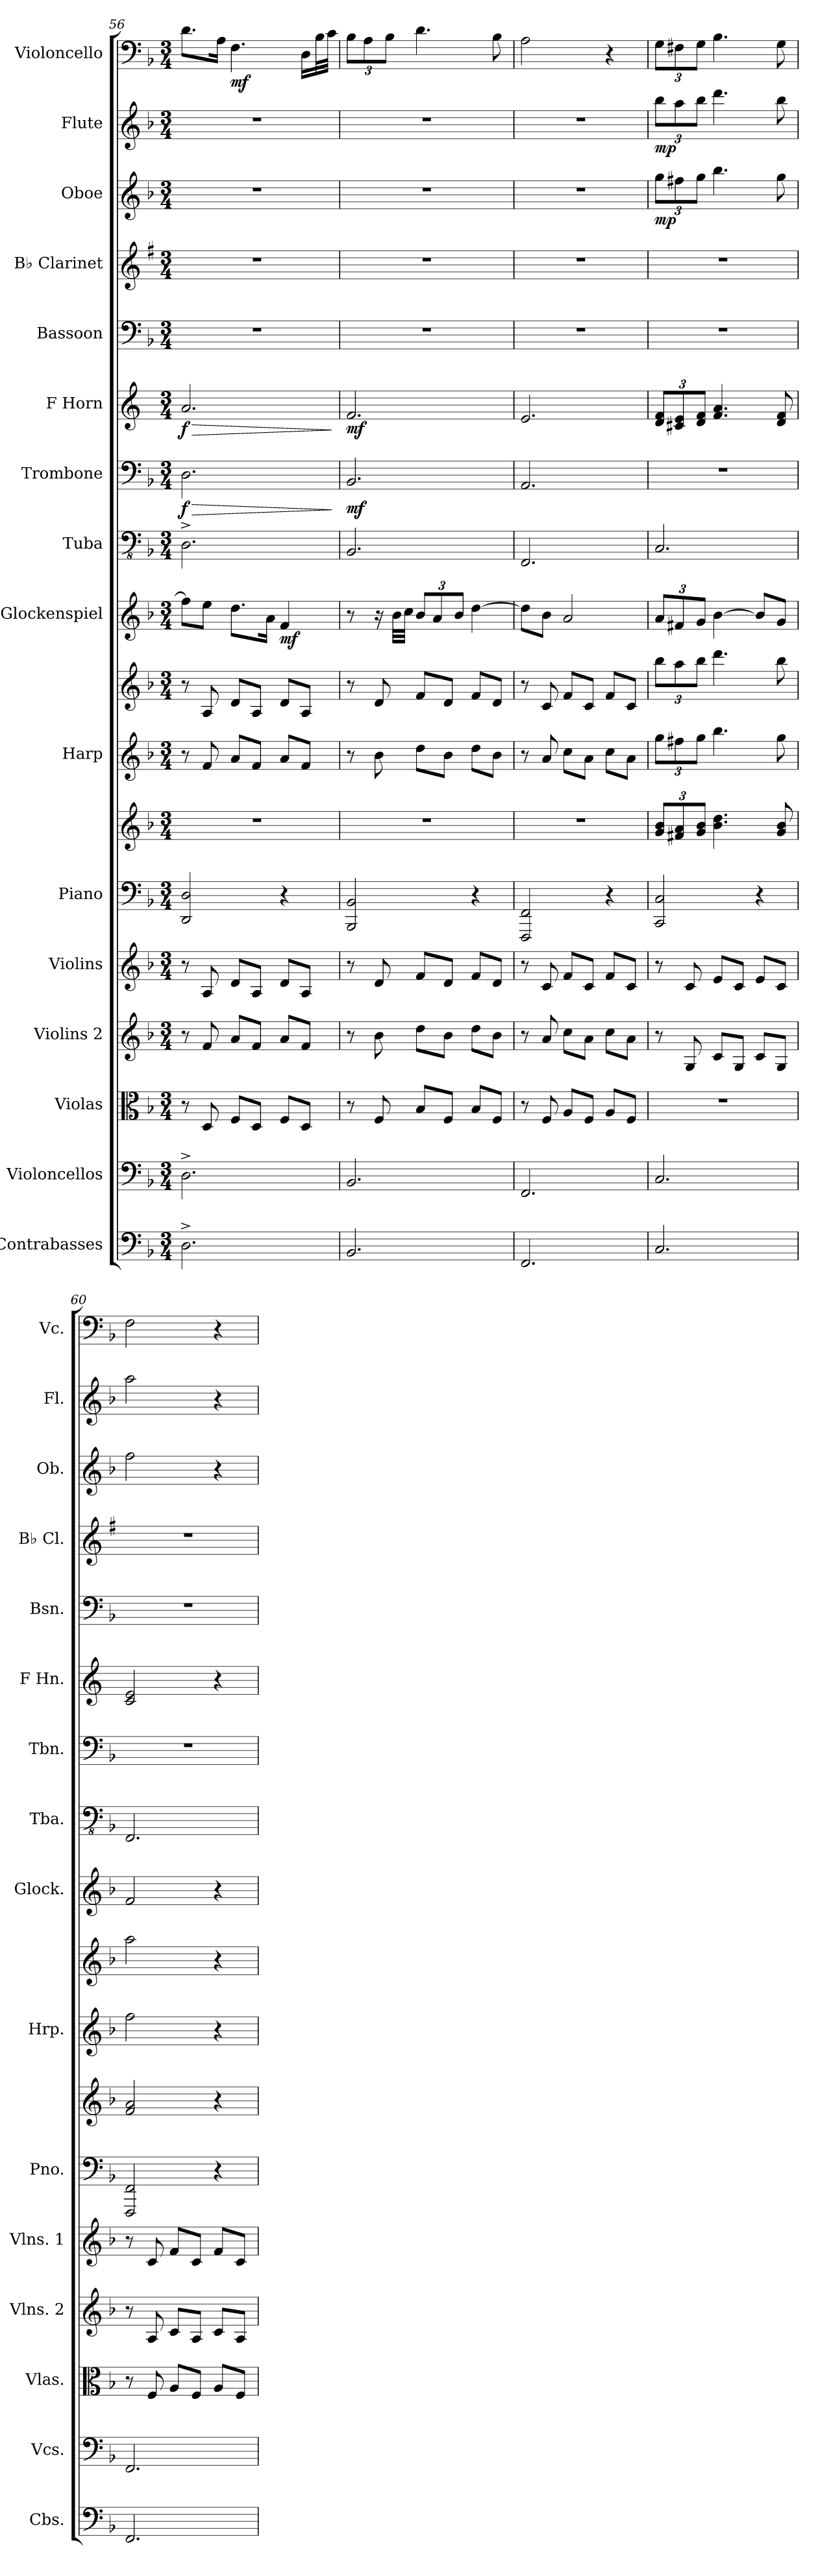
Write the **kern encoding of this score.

**kern	**kern	**kern	**kern	**kern	**kern	**kern	**kern	**kern	**kern	**dynam	**kern	**kern	**dynam	**kern	**dynam	**kern	**kern	**kern	**dynam	**kern	**dynam	**kern	**dynam
*part16	*part15	*part14	*part13	*part12	*part11	*part11	*part10	*part10	*part9	*part9	*part8	*part7	*part7	*part6	*part6	*part5	*part4	*part3	*part3	*part2	*part2	*part1	*part1
*staff18	*staff17	*staff16	*staff15	*staff14	*staff13	*staff12	*staff11	*staff10	*staff9	*staff9	*staff8	*staff7	*staff7	*staff6	*staff6	*staff5	*staff4	*staff3	*staff3	*staff2	*staff2	*staff1	*staff1
*I"Contrabasses	*I"Violoncellos	*I"Violas	*I"Violins 2	*I"Violins	*I"Piano	*	*I"Harp	*	*I"Glockenspiel	*	*I"Tuba	*I"Trombone	*	*I"F Horn	*	*I"Bassoon	*I"B♭ Clarinet	*I"Oboe	*	*I"Flute	*	*I"Violoncello	*
*I'Cbs.	*I'Vcs.	*I'Vlas.	*I'Vlns. 2	*I'Vlns. 1	*I'Pno.	*	*I'Hrp.	*	*I'Glock.	*	*I'Tba.	*I'Tbn.	*	*I'F Hn.	*	*I'Bsn.	*I'B♭ Cl.	*I'Ob.	*	*I'Fl.	*	*I'Vc.	*
*clefF4	*clefF4	*clefC3	*clefG2	*clefG2	*clefF4	*clefG2	*clefG2	*clefG2	*clefG2	*	*clefFv4	*clefF4	*	*clefG2	*	*clefF4	*clefG2	*clefG2	*	*clefG2	*	*clefF4	*
*ITrd7c12	*	*	*	*	*	*	*	*	*ITrd-14c-24	*	*	*	*	*ITrd4c7	*	*	*ITrd1c2	*	*	*	*	*	*
*k[b-]	*k[b-]	*k[b-]	*k[b-]	*k[b-]	*k[b-]	*k[b-]	*k[b-]	*k[b-]	*k[b-]	*	*k[b-]	*k[b-]	*	*k[b-]	*	*k[b-]	*k[b-]	*k[b-]	*	*k[b-]	*	*k[b-]	*
*M3/4	*M3/4	*M3/4	*M3/4	*M3/4	*M3/4	*M3/4	*M3/4	*M3/4	*M3/4	*	*M3/4	*M3/4	*	*M3/4	*	*M3/4	*M3/4	*M3/4	*	*M3/4	*	*M3/4	*
=56	=56	=56	=56	=56	=56	=56	=56	=56	=56	=56	=56	=56	=56	=56	=56	=56	=56	=56	=56	=56	=56	=56	=56
!	!	!	!	!	!	!	!	!	!	!	!	!	!LO:HP:b	!	!LO:HP:b	!	!	!	!	!	!	!	!
!	!	!	!	!	!	!	!	!	!	!	!	!	!LO:DY:n=1:b	!	!LO:DY:n=1:b	!	!	!	!	!	!	!	!
2.DD^\	2.D^\	8r	8r	8r	2DD/ 2D/	2.r	8r	8r	8ffff\L]	.	2.DD^\	2.D\	> f	2.d/	> f	2.r	2.r	2.r	.	2.r	.	8.d\L	.
.	.	8D/	8f/	8A/	.	.	8f/	8A/	8eeee\J	.	.	.	.	.	.	.	.	.	.	.	.	.	.
.	.	.	.	.	.	.	.	.	.	.	.	.	.	.	.	.	.	.	.	.	.	16A\Jk	.
!	!	!	!	!	!	!	!	!	!	!	!	!	!	!	!	!	!	!	!	!	!	!	!LO:DY:b
.	.	8F/L	8a/L	8d/L	.	.	8a/L	8d/L	8.dddd\L	.	.	.	.	.	.	.	.	.	.	.	.	4.F\	mf
.	.	8D/J	8f/J	8A/J	.	.	8f/J	8A/J	.	.	.	.	.	.	.	.	.	.	.	.	.	.	.
.	.	.	.	.	.	.	.	.	16aaa\Jk	.	.	.	.	.	.	.	.	.	.	.	.	.	.
!	!	!	!	!	!	!	!	!	!	!LO:DY:b	!	!	!	!	!	!	!	!	!	!	!	!	!
.	.	8F/L	8a/L	8d/L	4r	.	8a/L	8d/L	4fff/	mf	.	.	.	.	.	.	.	.	.	.	.	.	.
.	.	8D/J	8f/J	8A/J	.	.	8f/J	8A/J	.	.	.	.	.	.	.	.	.	.	.	.	.	16D\LL	.
.	.	.	.	.	.	.	.	.	.	.	.	.	.	.	.	.	.	.	.	.	.	32B-\L	.
.	.	.	.	.	.	.	.	.	.	.	.	.	.	.	.	.	.	.	.	.	.	32c\JJJ	.
.	.	.	.	.	.	.	.	.	.	.	.	.	]	.	]	.	.	.	.	.	.	.	.
=57	=57	=57	=57	=57	=57	=57	=57	=57	=57	=57	=57	=57	=57	=57	=57	=57	=57	=57	=57	=57	=57	=57	=57
*	*	*	*	*	*	*	*	*	*	*	*	*	*	*	*	*	*	*	*	*	*	*Xbrackettup	*
!	!	!	!	!	!	!	!	!	!	!	!	!	!LO:DY:b	!	!LO:DY:b	!	!	!	!	!	!	!	!
2.BBB-/	2.BB-/	8r	8r	8r	2BBB-/ 2BB-/	2.r	8r	8r	8r	.	2.BBB-/	2.BB-/	mf	2.B-/	mf	2.r	2.r	2.r	.	2.r	.	12B-\L	.
.	.	.	.	.	.	.	.	.	.	.	.	.	.	.	.	.	.	.	.	.	.	12A\	.
.	.	8F/	8b-\	8d/	.	.	8b-\	8d/	16r	.	.	.	.	.	.	.	.	.	.	.	.	.	.
.	.	.	.	.	.	.	.	.	.	.	.	.	.	.	.	.	.	.	.	.	.	12B-\J	.
.	.	.	.	.	.	.	.	.	32bbb-\LLL	.	.	.	.	.	.	.	.	.	.	.	.	.	.
.	.	.	.	.	.	.	.	.	32cccc\JJJ	.	.	.	.	.	.	.	.	.	.	.	.	.	.
*	*	*	*	*	*	*	*	*	*Xbrackettup	*	*	*	*	*	*	*	*	*	*	*	*	*	*
.	.	8B-/L	8dd\L	8f/L	.	.	8dd\L	8f/L	12bbb-/L	.	.	.	.	.	.	.	.	.	.	.	.	4.d\	.
.	.	.	.	.	.	.	.	.	12aaa/	.	.	.	.	.	.	.	.	.	.	.	.	.	.
.	.	8F/J	8b-\J	8d/J	.	.	8b-\J	8d/J	.	.	.	.	.	.	.	.	.	.	.	.	.	.	.
.	.	.	.	.	.	.	.	.	12bbb-/J	.	.	.	.	.	.	.	.	.	.	.	.	.	.
.	.	8B-/L	8dd\L	8f/L	4r	.	8dd\L	8f/L	[4dddd\	.	.	.	.	.	.	.	.	.	.	.	.	.	.
.	.	8F/J	8b-\J	8d/J	.	.	8b-\J	8d/J	.	.	.	.	.	.	.	.	.	.	.	.	.	8B-\	.
=58	=58	=58	=58	=58	=58	=58	=58	=58	=58	=58	=58	=58	=58	=58	=58	=58	=58	=58	=58	=58	=58	=58	=58
2.FFF/	2.FF/	8r	8r	8r	2FFF/ 2FF/	2.r	8r	8r	8dddd\L]	.	2.FFF/	2.AA/	.	2.A/	.	2.r	2.r	2.r	.	2.r	.	2A\	.
.	.	8F/	8a/	8c/	.	.	8a/	8c/	8bbb-\J	.	.	.	.	.	.	.	.	.	.	.	.	.	.
.	.	8A/L	8cc\L	8f/L	.	.	8cc\L	8f/L	2aaa/	.	.	.	.	.	.	.	.	.	.	.	.	.	.
.	.	8F/J	8a\J	8c/J	.	.	8a\J	8c/J	.	.	.	.	.	.	.	.	.	.	.	.	.	.	.
.	.	8A/L	8cc\L	8f/L	4r	.	8cc\L	8f/L	.	.	.	.	.	.	.	.	.	.	.	.	.	4r	.
.	.	8F/J	8a\J	8c/J	.	.	8a\J	8c/J	.	.	.	.	.	.	.	.	.	.	.	.	.	.	.
=59	=59	=59	=59	=59	=59	=59	=59	=59	=59	=59	=59	=59	=59	=59	=59	=59	=59	=59	=59	=59	=59	=59	=59
*	*	*	*	*	*	*Xbrackettup	*Xbrackettup	*Xbrackettup	*	*	*	*	*	*Xbrackettup	*	*	*	*Xbrackettup	*	*Xbrackettup	*	*	*
!	!	!	!	!	!	!	!	!	!	!	!	!	!	!	!	!	!	!	!LO:DY:b	!	!LO:DY:b	!	!
2.CC/	2.C/	2.r	8r	8r	2CC/ 2C/	12g/ 12b-/L	12gg\L	12bb-\L	12aaa/L	.	2.CC/	2.r	.	12G/ 12B-/L	.	2.r	2.r	12gg\L	mp	12bb-\L	mp	12G\L	.
.	.	.	.	.	.	12f#X/ 12a/	12ff#X\	12aa\	12fff#X/	.	.	.	.	12F#X/ 12A/	.	.	.	12ff#X\	.	12aa\	.	12F#X\	.
.	.	.	8G/	8c/	.	.	.	.	.	.	.	.	.	.	.	.	.	.	.	.	.	.	.
.	.	.	.	.	.	12g/ 12b-/J	12gg\J	12bb-\J	12ggg/J	.	.	.	.	12G/ 12B-/J	.	.	.	12gg\J	.	12bb-\J	.	12G\J	.
.	.	.	8c/L	8e/L	.	4.b-\ 4.dd\	4.bb-\	4.ddd\	[4bbb-\	.	.	.	.	4.B-/ 4.d/	.	.	.	4.bb-\	.	4.ddd\	.	4.B-\	.
.	.	.	8G/J	8c/J	.	.	.	.	.	.	.	.	.	.	.	.	.	.	.	.	.	.	.
.	.	.	8c/L	8e/L	4r	.	.	.	8bbb-/L]	.	.	.	.	.	.	.	.	.	.	.	.	.	.
.	.	.	8G/J	8c/J	.	8g/ 8b-/	8gg\	8bb-\	8ggg/J	.	.	.	.	8G/ 8B-/	.	.	.	8gg\	.	8bb-\	.	8G\	.
=60	=60	=60	=60	=60	=60	=60	=60	=60	=60	=60	=60	=60	=60	=60	=60	=60	=60	=60	=60	=60	=60	=60	=60
2.FFF/	2.FF/	8r	8r	8r	2FFF/ 2FF/	2f/ 2a/	2ff\	2aa\	2fff/	.	2.FFF/	2.r	.	2F/ 2A/	.	2.r	2.r	2ff\	.	2aa\	.	2F\	.
.	.	8F/	8A/	8c/	.	.	.	.	.	.	.	.	.	.	.	.	.	.	.	.	.	.	.
.	.	8A/L	8c/L	8f/L	.	.	.	.	.	.	.	.	.	.	.	.	.	.	.	.	.	.	.
.	.	8F/J	8A/J	8c/J	.	.	.	.	.	.	.	.	.	.	.	.	.	.	.	.	.	.	.
.	.	8A/L	8c/L	8f/L	4r	4r	4r	4r	4r	.	.	.	.	4r	.	.	.	4r	.	4r	.	4r	.
.	.	8F/J	8A/J	8c/J	.	.	.	.	.	.	.	.	.	.	.	.	.	.	.	.	.	.	.
=	=	=	=	=	=	=	=	=	=	=	=	=	=	=	=	=	=	=	=	=	=	=	=
*-	*-	*-	*-	*-	*-	*-	*-	*-	*-	*-	*-	*-	*-	*-	*-	*-	*-	*-	*-	*-	*-	*-	*-
